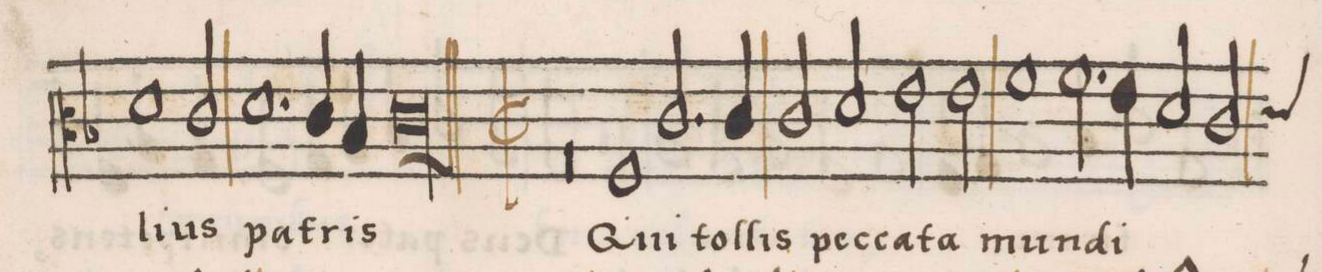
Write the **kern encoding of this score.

**kern	**text
*I"ALTVS	*
*clefC3	*
*k[b-]	*
*met(C|)	*
*M2/1	*
1d\	-li-
2c/	-us
=59-	=59-
1.d\	pa-
4c/	-tris
4B-/	.
=60-	=60-
0c\	.
=61||-	=61||-
*M2/1	*
*met(C|)	*
0r	.
=62-	=62-
1F/	Qui
2.c/	tol-
4c/	-lis
=63-	=63-
2c/	pec-
2d/	-ca-
2e\	-ta
2e\	mun-
=64-	=64-
1f\	-di
2.f\	.
4e\	.
=65-	=65-
2d/	.
*custos:d	*
2c/	.
*-	*-
